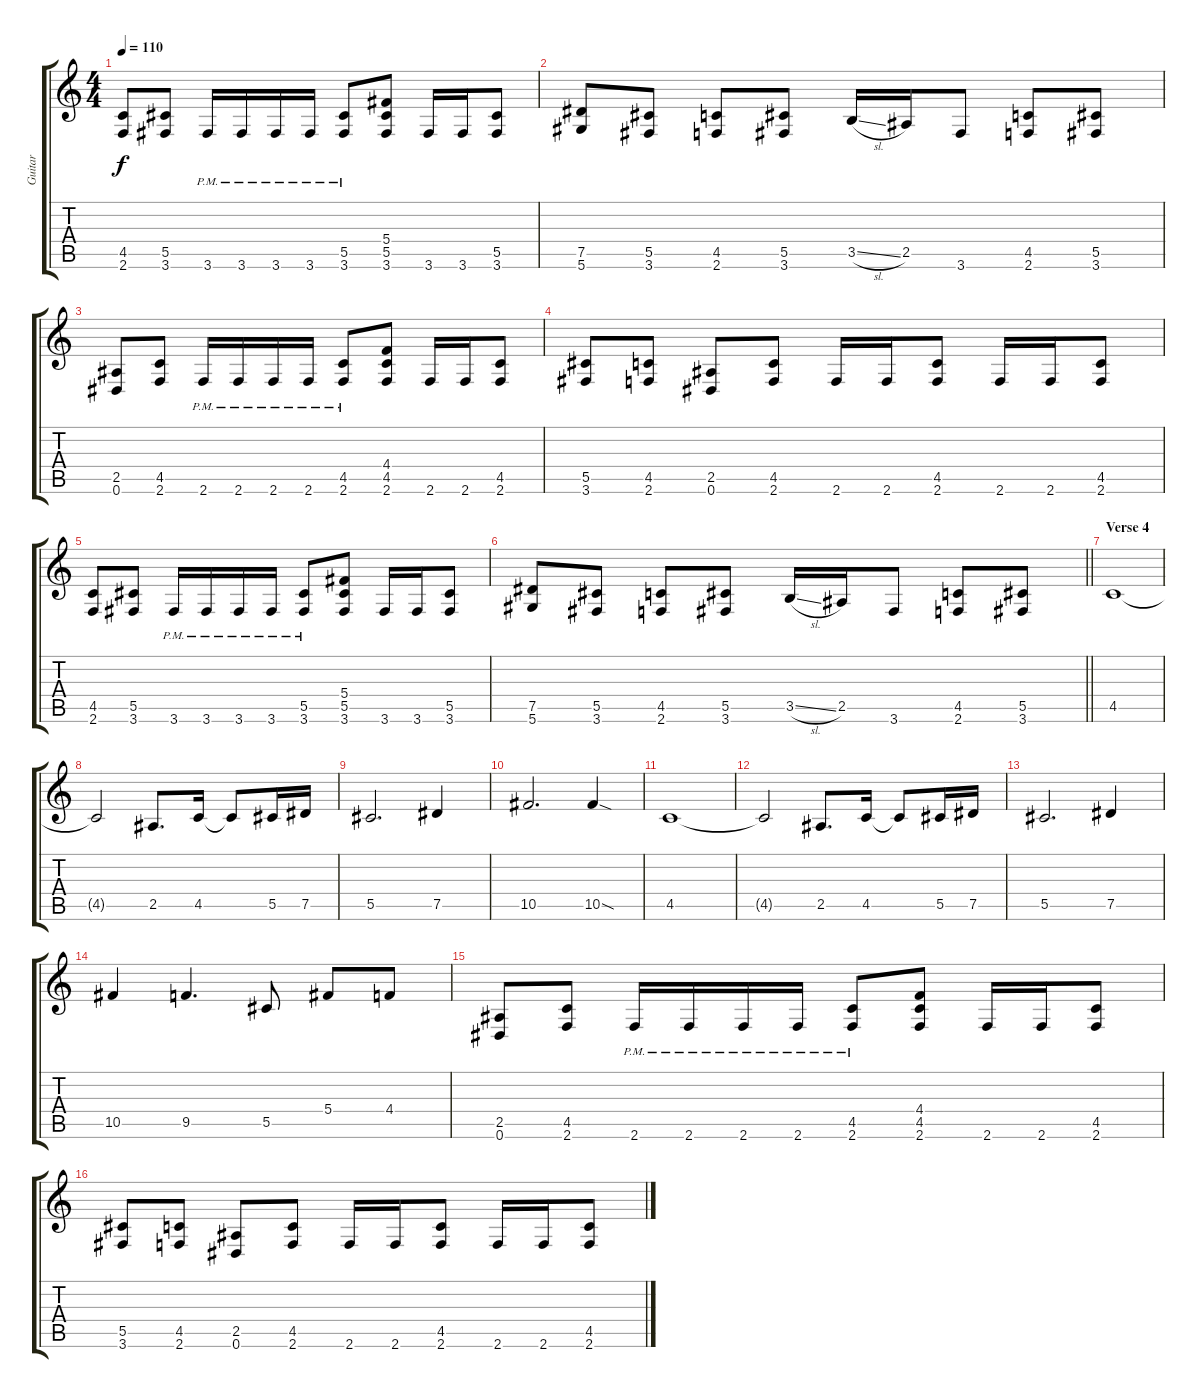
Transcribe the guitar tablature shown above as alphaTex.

\track ("Guitar" "Guitar") {instrument distortionguitar}
\staff {score tabs}
\tuning (Eb4 Bb3 Gb3 Db3 Ab2 Eb2) {hide}
\ts (4 4)
\tempo 110
\clef g2
\ks c
(4.5 2.6).8{dy f} (5.5 3.6).8 3.6{pm}.16 3.6{pm}.16 3.6{pm}.16 3.6{pm}.16 (5.5{pm} 3.6{pm}).8 (5.4 5.5 3.6).8 3.6.16 3.6.16 (5.5 3.6).8 |
(7.5 5.6).8 (5.5 3.6).8 (4.5 2.6).8 (5.5 3.6).8 3.5{sl}.16 2.5.16 3.6.8 (4.5 2.6).8 (5.5 3.6).8 |
(2.5 0.6).8 (4.5 2.6).8 2.6{pm}.16 2.6{pm}.16 2.6{pm}.16 2.6{pm}.16 (4.5{pm} 2.6{pm}).8 (4.4 4.5 2.6).8 2.6.16 2.6.16 (4.5 2.6).8 |
(5.5 3.6).8 (4.5 2.6).8 (2.5 0.6).8 (4.5 2.6).8 2.6.16 2.6.16 (4.5 2.6).8 2.6.16 2.6.16 (4.5 2.6).8 |
(4.5 2.6).8 (5.5 3.6).8 3.6{pm}.16 3.6{pm}.16 3.6{pm}.16 3.6{pm}.16 (5.5{pm} 3.6{pm}).8 (5.4 5.5 3.6).8 3.6.16 3.6.16 (5.5 3.6).8 |
\barLineRight lightlight
(7.5 5.6).8 (5.5 3.6).8 (4.5 2.6).8 (5.5 3.6).8 3.5{sl}.16 2.5.16 3.6.8 (4.5 2.6).8 (5.5 3.6).8 |
\section ("" "Verse 4")
4.5.1 |
4.5{t}.2 2.5.8{d} 4.5.16 4.5{t}.8 5.5.16 7.5.16 |
5.5.2{d} 7.5.4 |
10.5.2{d} 10.5{sod}.4 |
4.5.1 |
4.5{t}.2 2.5.8{d} 4.5.16 4.5{t}.8 5.5.16 7.5.16 |
5.5.2{d} 7.5.4 |
10.5.4 9.5.4{d} 5.5.8 5.4.8 4.4.8 |
(2.5 0.6).8 (4.5 2.6).8 2.6{pm}.16 2.6{pm}.16 2.6{pm}.16 2.6{pm}.16 (4.5{pm} 2.6{pm}).8 (4.4 4.5 2.6).8 2.6.16 2.6.16 (4.5 2.6).8 |
(5.5 3.6).8 (4.5 2.6).8 (2.5 0.6).8 (4.5 2.6).8 2.6.16 2.6.16 (4.5 2.6).8 2.6.16 2.6.16 (4.5 2.6).8
